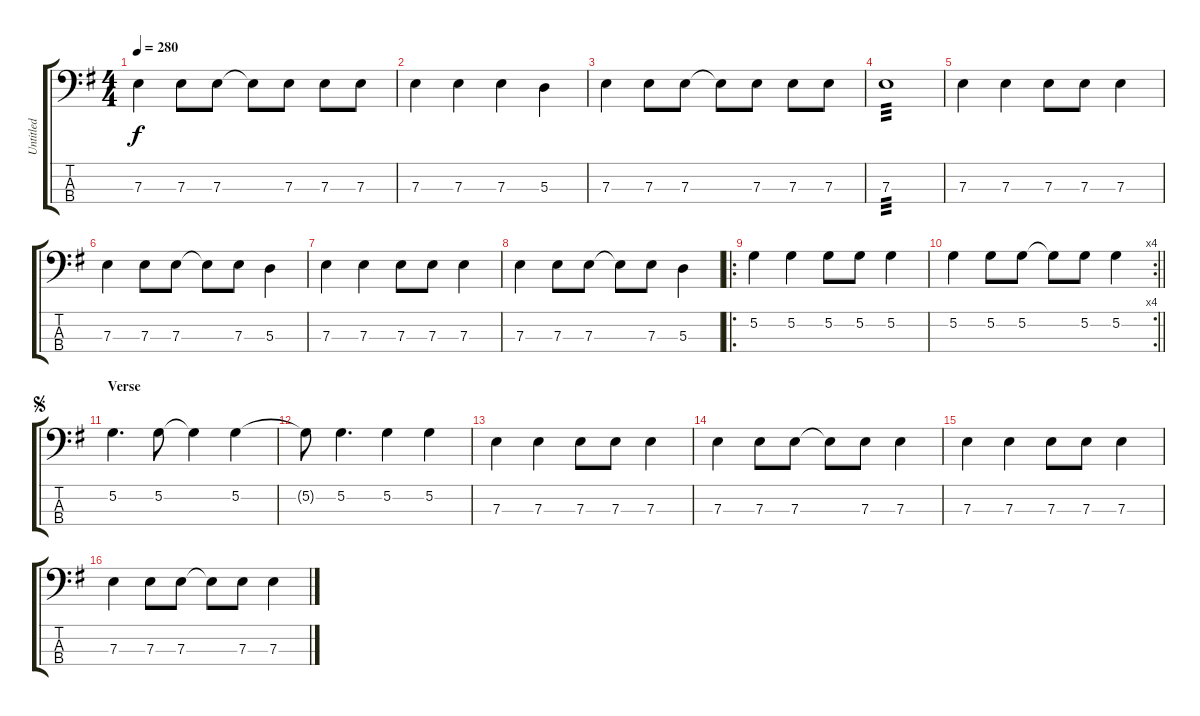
\track ("Untitled" "Untitled") {instrument electricbassfinger}
\staff {score tabs}
\tuning (G2 D2 A1 E1) {hide}
\ts (4 4)
\tempo 280
\clef f4
\ks g
7.3.4{dy f instrument electricbassfinger} 7.3.8 7.3.8 7.3{t}.8 7.3.8 7.3.8 7.3.8 |
7.3.4 7.3.4 7.3.4 5.3.4 |
7.3.4 7.3.8 7.3.8 7.3{t}.8 7.3.8 7.3.8 7.3.8 |
7.3.1{tp 3} |
7.3.4 7.3.4 7.3.8 7.3.8 7.3.4 |
7.3.4 7.3.8 7.3.8 7.3{t}.8 7.3.8 5.3.4 |
7.3.4 7.3.4 7.3.8 7.3.8 7.3.4 |
7.3.4 7.3.8 7.3.8 7.3{t}.8 7.3.8 5.3.4 |
\ro
5.2.4 5.2.4 5.2.8 5.2.8 5.2.4 |
\rc 4
\barLineRight lightlight
5.2.4 5.2.8 5.2.8 5.2{t}.8 5.2.8 5.2.4 |
\section ("" "Verse")
\jump segno
5.2.4{d} 5.2.8 5.2{t}.4 5.2.4 |
5.2{t}.8 5.2.4{d} 5.2.4 5.2.4 |
7.3.4 7.3.4 7.3.8 7.3.8 7.3.4 |
7.3.4 7.3.8 7.3.8 7.3{t}.8 7.3.8 7.3.4 |
7.3.4 7.3.4 7.3.8 7.3.8 7.3.4 |
7.3.4 7.3.8 7.3.8 7.3{t}.8 7.3.8 7.3.4
